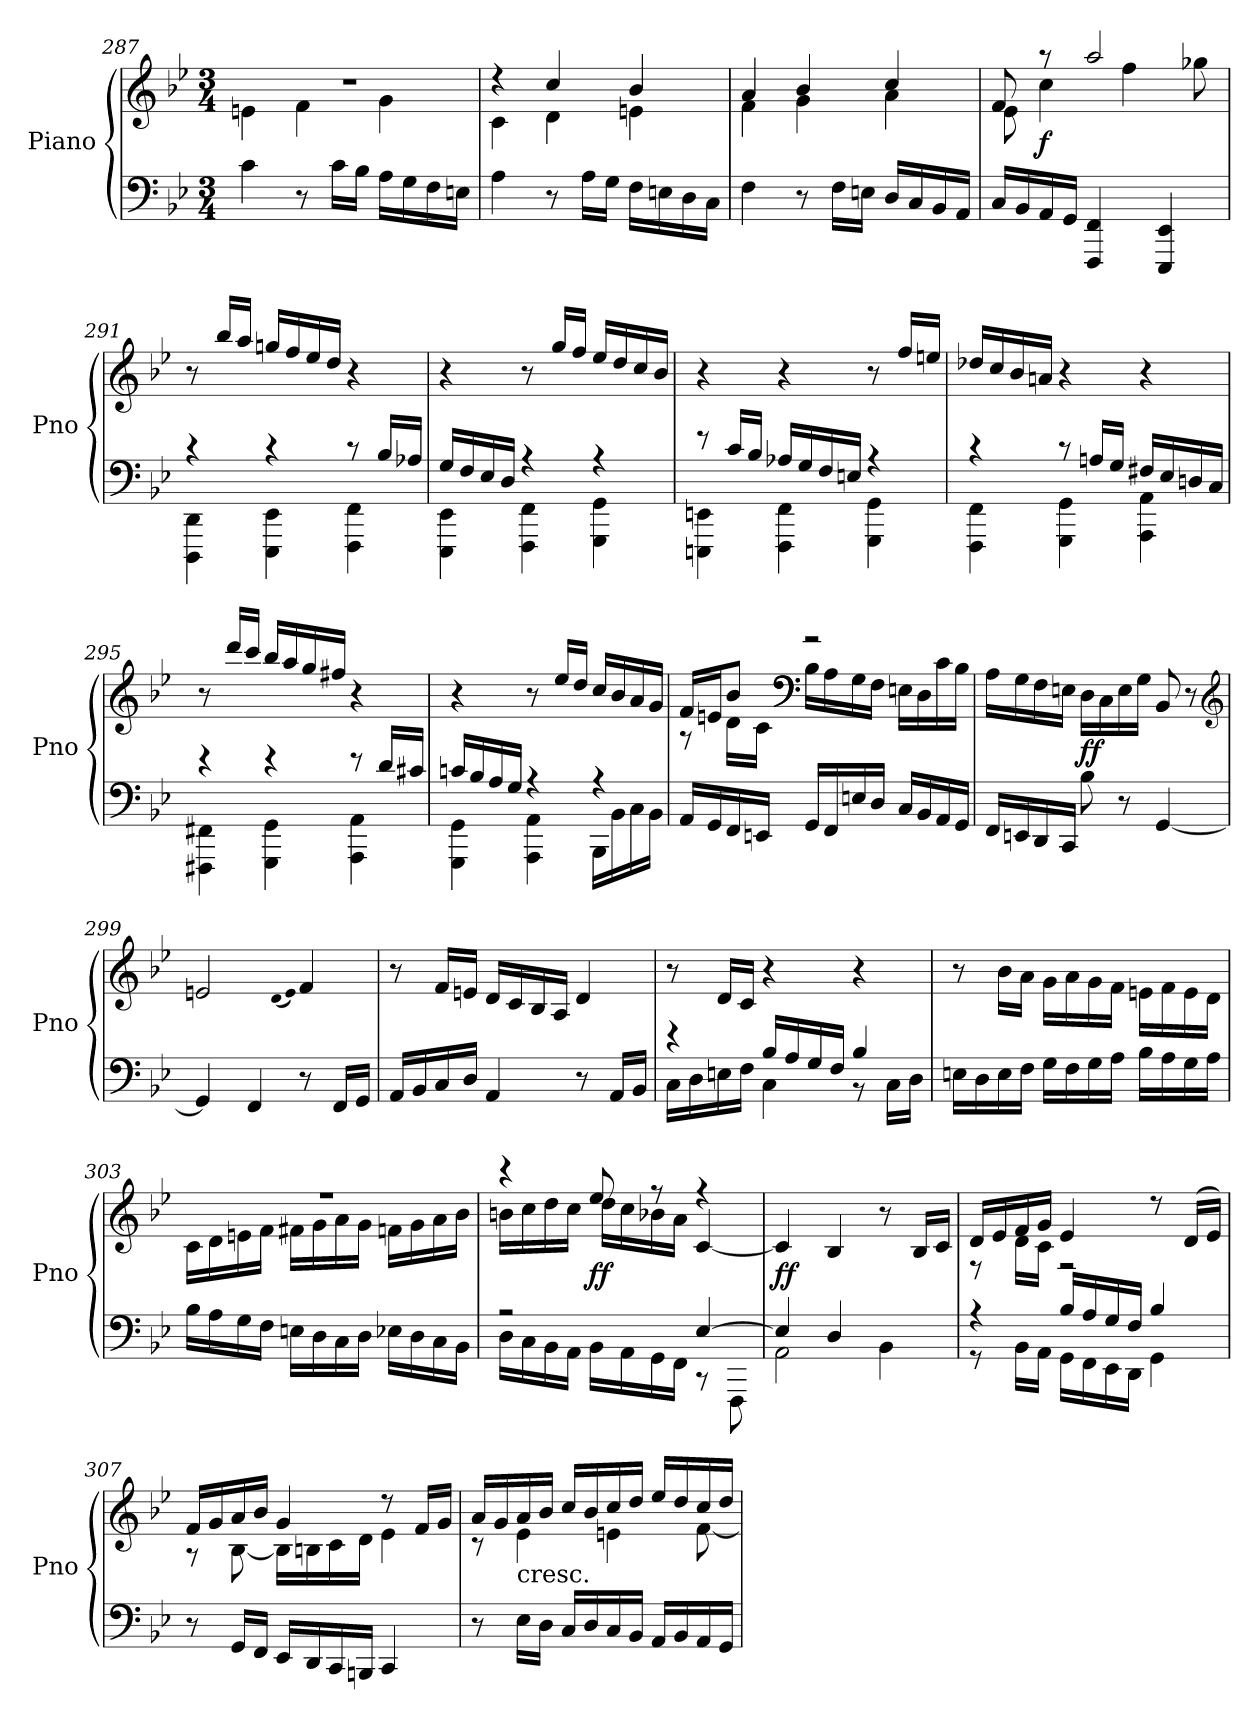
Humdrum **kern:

**kern	**kern	**dynam
*part1	*part1	*part1
*staff2	*staff1	*staff1/2
*I"Piano	*	*
*I'Pno	*	*
*clefF4	*clefG2	*
*k[b-e-]	*k[b-e-]	*
*M3/4	*M3/4	*
=287	=287	=287
*	*^	*
4c\	2.r	4en\	.
8r	.	4f\	.
16c\LL	.	.	.
16B-\JJ	.	.	.
16A\LL	.	4g\	.
16G\	.	.	.
16F\	.	.	.
16En\JJ	.	.	.
=288	=288	=288	=288
4A\	4r	4c\	.
8r	4cc/	4d\	.
16A\LL	.	.	.
16G\JJ	.	.	.
16F\LL	4b-/	4en\	.
16En\	.	.	.
16D\	.	.	.
16C\JJ	.	.	.
=289	=289	=289	=289
4F\	4a/	4f\	.
8r	4b-/	4g\	.
16F\LL	.	.	.
16En\JJ	.	.	.
16D/LL	4cc/	4a\	.
16C/	.	.	.
16BB-/	.	.	.
16AA/JJ	.	.	.
=290	=290	=290	=290
16C/LL	8f/	8e-\	.
16BB-/	.	.	.
16AA/	8r	4cc\	f
16GG/JJ	.	.	.
4FFF/ 4FF/	2aa/	.	.
.	.	4ff\	.
4EEE-/ 4EE-/	.	.	.
.	.	8gg-X\	.
*	*v	*v	*
=291	=291	=291
*^	*	*
4r	4DDD\ 4DD\	8r	.
.	.	16bb-/LL	.
.	.	16aa/JJ	.
4r	4EEE-\ 4EE-\	16ggn/LL	.
.	.	16ff/	.
.	.	16ee-/	.
.	.	16dd/JJ	.
8r	4FFF\ 4FF\	4r	.
16B-/LL	.	.	.
16A-X/JJ	.	.	.
=292	=292	=292	=292
16G/LL	4EEE-\ 4EE-\	4r	.
16F/	.	.	.
16E-/	.	.	.
16D/JJ	.	.	.
4r	4FFF\ 4FF\	8r	.
.	.	16gg/LL	.
.	.	16ff/JJ	.
4r	4GGG\ 4GG\	16ee-/LL	.
.	.	16dd/	.
.	.	16cc/	.
.	.	16b-/JJ	.
=293	=293	=293	=293
8r	4EEEn\ 4EEn\	4r	.
16c/LL	.	.	.
16B-/JJ	.	.	.
16A-X/LL	4FFF\ 4FF\	4r	.
16G/	.	.	.
16F/	.	.	.
16En/JJ	.	.	.
4r	4GGG\ 4GG\	8r	.
.	.	16ff/LL	.
.	.	16een/JJ	.
=294	=294	=294	=294
4r	4FFF\ 4FF\	16dd-X/LL	.
.	.	16cc/	.
.	.	16b-/	.
.	.	16an/JJ	.
8r	4GGG\ 4GG\	4r	.
16An/LL	.	.	.
16G/JJ	.	.	.
16F#X/LL	4AAA\ 4AA\	4r	.
16E-/	.	.	.
16Dn/	.	.	.
16C/JJ	.	.	.
=295	=295	=295	=295
4r	4FFF#X\ 4FF#X\	8r	.
.	.	16ddd/LL	.
.	.	16ccc/JJ	.
4r	4GGG\ 4GG\	16bb-/LL	.
.	.	16aa/	.
.	.	16gg/	.
.	.	16ff#X/JJ	.
8r	4AAA\ 4AA\	4r	.
16d/LL	.	.	.
16c#X/JJ	.	.	.
=296	=296	=296	=296
16cn/LL	4GGG\ 4GG\	4r	.
16B-/	.	.	.
16A/	.	.	.
16G/JJ	.	.	.
4r	4AAA\ 4AA\	8r	.
.	.	16ee-/LL	.
.	.	16dd/JJ	.
4r	16BBB-\LL	16cc/LL	.
.	16BB-\	16b-/	.
.	16C\	16a/	.
.	16BB-\JJ	16g/JJ	.
*v	*v	*	*
=297	=297	=297
*	*^	*
16AA/LL	16f/LL	8r	.
16GG/	16en/J	.	.
16FF/	8b-/J	16d\LL	.
16EEn/JJ	.	16c\JJ	.
*	*clefF4	*	*
16GG/LL	2r	16B-\LL	.
16FF/	.	16A\	.
16En/	.	16G\	.
16D/JJ	.	16F\JJ	.
16C/LL	.	16En\LL	.
16BB-/	.	16D\	.
16AA/	.	16c\	.
16GG/JJ	.	16B-\JJ	.
*	*v	*v	*
=298	=298	=298
16FF/LL	16A\LL	.
16EEn/	16G\	.
16DD/	16F\	.
16CC/JJ	16En\JJ	.
8B-\	16D\LL	ff
.	16C\	.
8r	16E\	.
.	16G\JJ	.
[4GG/	8BB-/	.
.	8r	.
*	*clefG2	*
=299	=299	=299
4GG/]	2en/	.
4FF/	.	.
.	(qd	.
.	qe)	.
8r	4f/	.
16FF/LL	.	.
16GG/JJ	.	.
=300	=300	=300
16AA/LL	8r	.
16BB-/	.	.
16C/	16f/LL	.
16D/JJ	16en/JJ	.
4AA/	16d/LL	.
.	16c/	.
.	16B-/	.
.	16A/JJ	.
8r	4d/	.
16AA/LL	.	.
16BB-/JJ	.	.
=301	=301	=301
*^	*	*
4r	16C\LL	8r	.
.	16D\	.	.
.	16En\	16d/LL	.
.	16F\JJ	16c/JJ	.
16B-/LL	4C\	4r	.
16A/	.	.	.
16G/	.	.	.
16F/JJ	.	.	.
4B-/	8r	4r	.
.	16C\LL	.	.
.	16D\JJ	.	.
*v	*v	*	*
=302	=302	=302
16En\LL	8r	.
16D\	.	.
16E\	16b-\LL	.
16F\JJ	16a\JJ	.
16G\LL	16g\LL	.
16F\	16a\	.
16G\	16g\	.
16A\JJ	16f\JJ	.
16B-\LL	16en\LL	.
16A\	16f\	.
16G\	16e\	.
16A\JJ	16d\JJ	.
=303	=303	=303
*	*^	*
16B-\LL	2.r	16c\LL	.
16A\	.	16d\	.
16G\	.	16en\	.
16F\JJ	.	16f\JJ	.
16En\LL	.	16f#X\LL	.
16D\	.	16g\	.
16C\	.	16a\	.
16D\JJ	.	16g\JJ	.
16E-X\LL	.	16fn\LL	.
16D\	.	16g\	.
16C\	.	16a\	.
16BB-\JJ	.	16b-\JJ	.
=304	=304	=304	=304
*^	*	*	*
2r	16D\LL	4r	16bn\LL	.
.	16C\	.	16cc\	.
.	16BB-\	.	16dd\	.
.	16AA\JJ	.	16cc\JJ	.
.	16BB-\LL	8ee-/	16dd\LL	ff
.	16AA\	.	16cc\	.
.	16GG\	8r	16b-X\	.
.	16FF\JJ	.	16a\JJ	.
[4E-/	8r	4r	[4c/	.
.	8FFF\	.	.	.
*	*	*v	*v	*
=305	=305	=305	=305
4E-/]	2AA\	4c/]	ff
4D/	.	4B-/	.
4BB-\	4ryy	8r	.
.	.	16B-/LL	.
.	.	16c/JJ	.
=306	=306	=306	=306
*	*	*^	*
4r	8r	16d/LL	8r	.
.	.	16e-/	.	.
.	16BB-\LL	16f/	16d\LL	.
.	16AA\JJ	16g/JJ	16c\JJ	.
16B-/LL	16GG\LL	4e-/	2r	.
16A/	16FF\	.	.	.
16G/	16EE-\	.	.	.
16F/JJ	16DD\JJ	.	.	.
4B-/	4GG\	8r	.	.
.	.	(16d/LL	.	.
.	.	16e-/JJ)	.	.
*v	*v	*	*	*
=307	=307	=307	=307
8r	16f/LL	8r	.
.	16g/	.	.
16GG/LL	16a/	[8B-\	.
16FF/JJ	16b-/JJ	.	.
16EE-/LL	4g/	16B-\LL]	.
16DD/	.	16Bn\	.
16CC/	.	16c\	.
16BBBn/JJ	.	16d\JJ	.
4CC/	8r	4e-\	.
.	16f/LL	.	.
.	16g/JJ	.	.
=308	=308	=308	=308
8r	16a/LL	8r	.
.	16g/	.	.
!	!LO:TX:c:t=cresc.	!	!
16E-\LL	16a/	4e-\	.
16D\JJ	16b-/JJ	.	.
16C/LL	16cc/LL	.	.
16D/	16b-/	.	.
16C/	16cc/	4en\	.
16BB-/JJ	16dd/JJ	.	.
16AA/LL	16ee-/LL	.	.
16BB-/	16dd/	.	.
16AA/	16cc/	[8f\	.
16GG/JJ	16dd/JJ	.	.
*	*v	*v	*
=	=	=
*-	*-	*-
